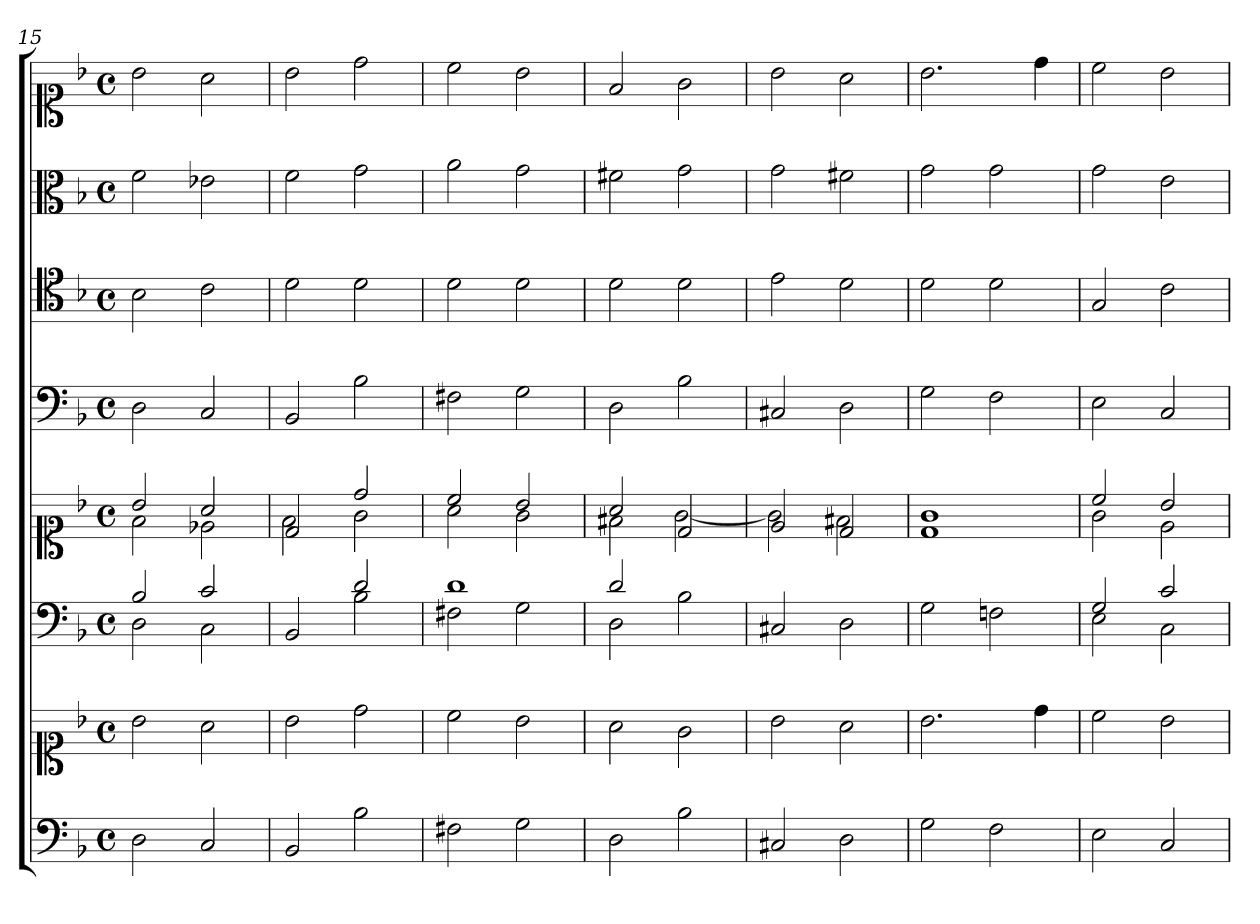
**kern	**kern	**kern	**kern	**kern	**kern	**kern	**kern
*part6	*part6	*part5	*part5	*part4	*part3	*part2	*part1
*staff8	*staff7	*staff6	*staff5	*staff4	*staff3	*staff2	*staff1
*clefF4	*clefC1	*clefF4	*clefC1	*clefF4	*clefC4	*clefC3	*clefC1
*k[b-]	*k[b-]	*k[b-]	*k[b-]	*k[b-]	*k[b-]	*k[b-]	*k[b-]
*F:	*F:	*F:	*F:	*F:	*F:	*F:	*F:
*M4/4	*M4/4	*M4/4	*M4/4	*M4/4	*M4/4	*M4/4	*M4/4
*met(c)	*met(c)	*met(c)	*met(c)	*met(c)	*met(c)	*met(c)	*met(c)
=15	=15	=15	=15	=15	=15	=15	=15
*	*	*^	*^	*	*	*	*
2D	2b-	2B-	2D	2b-	2f	2D	2B-	2f	2b-
2C	2a	2c	2C	2a	2e-X	2C	2c	2e-X	2a
=16	=16	=16	=16	=16	=16	=16	=16	=16	=16
2BB-	2b-	2ryy	2BB-	2d	2f	2BB-	2d	2f	2b-
2B-	2dd	2d	2B-	2dd	2g	2B-	2d	2g	2dd
=17	=17	=17	=17	=17	=17	=17	=17	=17	=17
2F#X	2cc	1d	2F#X	2cc	2a	2F#X	2d	2a	2cc
2G	2b-	.	2G	2b-	2g	2G	2d	2g	2b-
=18	=18	=18	=18	=18	=18	=18	=18	=18	=18
2D	2a	2d	2D	2a	2f#X	2D	2d	2f#X	2f
2B-	2g	2ryy	2B-	2d	[2g	2B-	2d	2g	2g
*	*	*v	*v	*	*	*	*	*	*
=19	=19	=19	=19	=19	=19	=19	=19	=19
2C#X	2b-	2C#X	2e	2g]	2C#X	2e	2g	2b-
2D	2a	2D	2d	2f#X	2D	2d	2f#X	2a
=20	=20	=20	=20	=20	=20	=20	=20	=20
2G	2.b-	2G	1d	1g	2G	2d	2g	2.b-
2F	.	2Fn	.	.	2F	2d	2g	.
.	4dd	.	.	.	.	.	.	4dd
=21	=21	=21	=21	=21	=21	=21	=21	=21
*	*	*^	*	*	*	*	*	*
2E	2cc	2G	2E	2cc	2g	2E	2G	2g	2cc
2C	2b-	2c	2C	2b-	2e	2C	2c	2e	2b-
*	*	*v	*v	*	*	*	*	*	*
*	*	*	*v	*v	*	*	*	*
=	=	=	=	=	=	=	=
*-	*-	*-	*-	*-	*-	*-	*-
